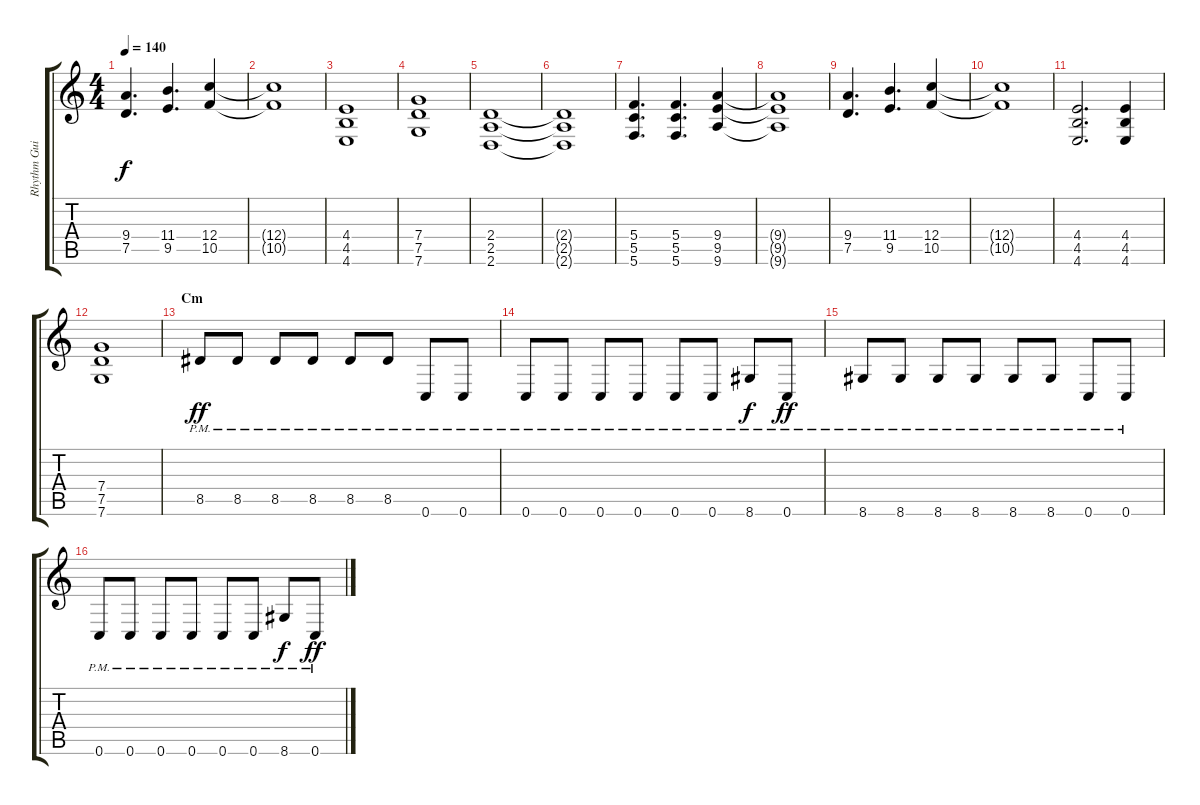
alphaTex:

\track ("Rhythm Guitar" "Rhythm Gui") {instrument distortionguitar}
\staff {score tabs}
\tuning (D4 A3 F3 C3 G2 C2) {hide}
\ts (4 4)
\tempo 140
\clef g2
\ks c
(9.4 7.5).4{d dy f} (11.4 9.5).4{d} (12.4 10.5).4 |
(12.4{t} 10.5{t}).1 |
(4.4 4.5 4.6).1 |
(7.4 7.5 7.6).1 |
(2.4 2.5 2.6).1 |
(2.4{t} 2.5{t} 2.6{t}).1 |
(5.4 5.5 5.6).4{d} (5.4 5.5 5.6).4{d} (9.4 9.5 9.6).4 |
(9.4{t} 9.5{t} 9.6{t}).1 |
(9.4 7.5).4{d} (11.4 9.5).4{d} (12.4 10.5).4 |
(12.4{t} 10.5{t}).1 |
(4.4 4.5 4.6).2{d} (4.4 4.5 4.6).4 |
(7.4 7.5 7.6).1 |
\section ("" "Cm")
8.5{pm}.8{dy ff} 8.5{pm}.8 8.5{pm}.8 8.5{pm}.8 8.5{pm}.8 8.5{pm}.8 0.6{pm}.8 0.6{pm}.8 |
\section ("" "")
0.6{pm}.8 0.6{pm}.8 0.6{pm}.8 0.6{pm}.8 0.6{pm}.8 0.6{pm}.8 8.6{pm}.8{dy f} 0.6{pm}.8{dy ff} |
8.6{pm}.8 8.6{pm}.8 8.6{pm}.8 8.6{pm}.8 8.6{pm}.8 8.6{pm}.8 0.6{pm}.8 0.6{pm}.8 |
0.6{pm}.8 0.6{pm}.8 0.6{pm}.8 0.6{pm}.8 0.6{pm}.8 0.6{pm}.8 8.6{pm}.8{dy f} 0.6{pm}.8{dy ff}
